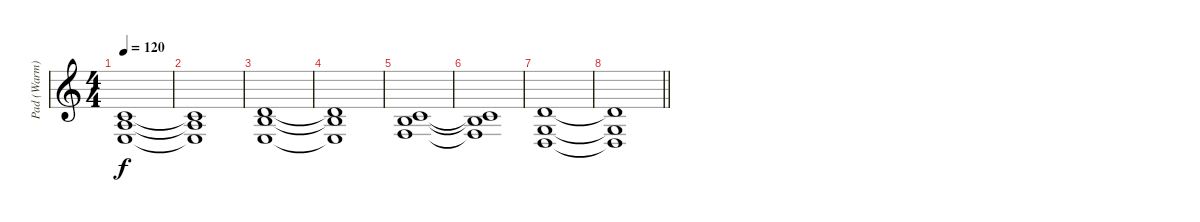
\track ("Pad (Warm) " "Pad (Warm)") {instrument pad2warm}
\staff {score}
\tuning (D4 A3 F3 C3 G2 C2) {hide}
\ts (4 4)
\tempo 120
\clef g2
\ks c
(3.2 4.3 4.4).1{dy f} |
(3.2{t} 4.3{t} 4.4{t}).1 |
(0.1 2.2 4.4).1 |
(0.1{t} 2.2{t} 4.4{t}).1 |
(3.2 6.3 5.4).1 |
(3.2{t} 6.3{t} 5.4{t}).1 |
(0.1 2.3 2.4).1 |
\barLineRight lightlight
(0.1{t} 2.3{t} 2.4{t}).1
